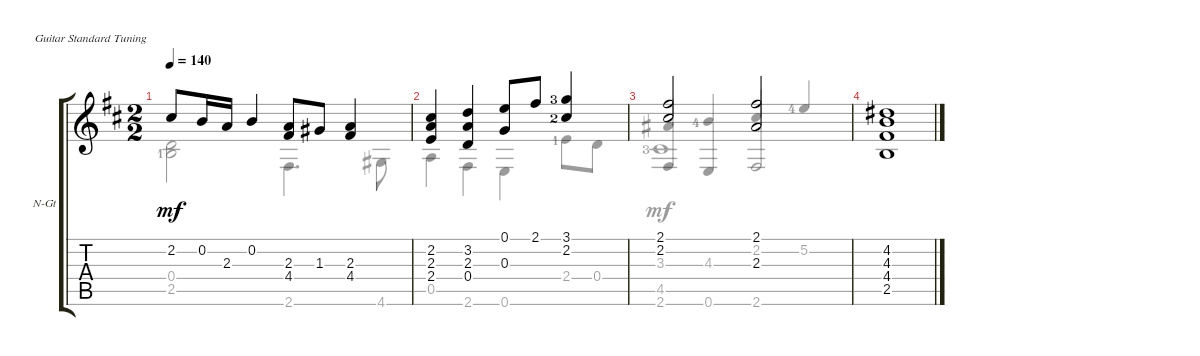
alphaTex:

\defaultSystemsLayout 4
\bracketExtendMode groupsimilarinstruments
\firstSystemTrackNameOrientation horizontal
\otherSystemsTrackNameOrientation horizontal
\track ("Nylon Guitar" "N-Gt") {instrument acousticguitarsteel}
\staff {score tabs}
\tuning (E4 B3 G3 D3 A2 E2)
\voice
\ts (2 2)
\tempo 140
\clef g2
\scale
0.408309
\ks bminor
2.2.8{dy mf} 0.2.16 2.3.16 0.2.4 (2.3 4.4).8 1.3.8 (2.3 4.4).4 |
\scale
0.275072 (2.2 2.3 2.4).4 (3.2 2.3 0.4).4 (0.1 0.3).8 2.1.8 (3.1{lf 4} 2.2{lf 3}).4 |
\scale
0.706731 (2.1 2.2).2 (2.1 2.3).2 |
\scale
0.293269 (4.2 4.3 4.4 2.5).1
\voice
\clef g2
\ottava regular
\simile none
\scale
0.408309
\ks bminor
(0.4 2.5{lf 2}).2{dy mf} 2.6.4{d} 4.6.8 |
\scale
0.275072 0.5.4 2.6.4 0.6.4 2.4{lf 2}.8 0.4.8 |
\scale
0.706731 2.6.4{beam invert} 0.6.4{beam invert} 2.6.2{beam invert} |
\scale
0.293269
\voice
\clef g2
\ottava regular
\simile none
\scale
0.408309
\ks bminor
|
\scale
0.275072 |
\scale
0.706731 4.5{lf 4}.1 |
\scale
0.293269
\voice
\clef g2
\ottava regular
\simile none
\scale
0.408309
\ks bminor
|
\scale
0.275072 |
\scale
0.706731 3.3.4{beam invert} 4.3{lf 5}.4{beam invert} 2.2.4{beam invert} 5.2{lf 5}.4{beam invert} |
\scale
0.293269
